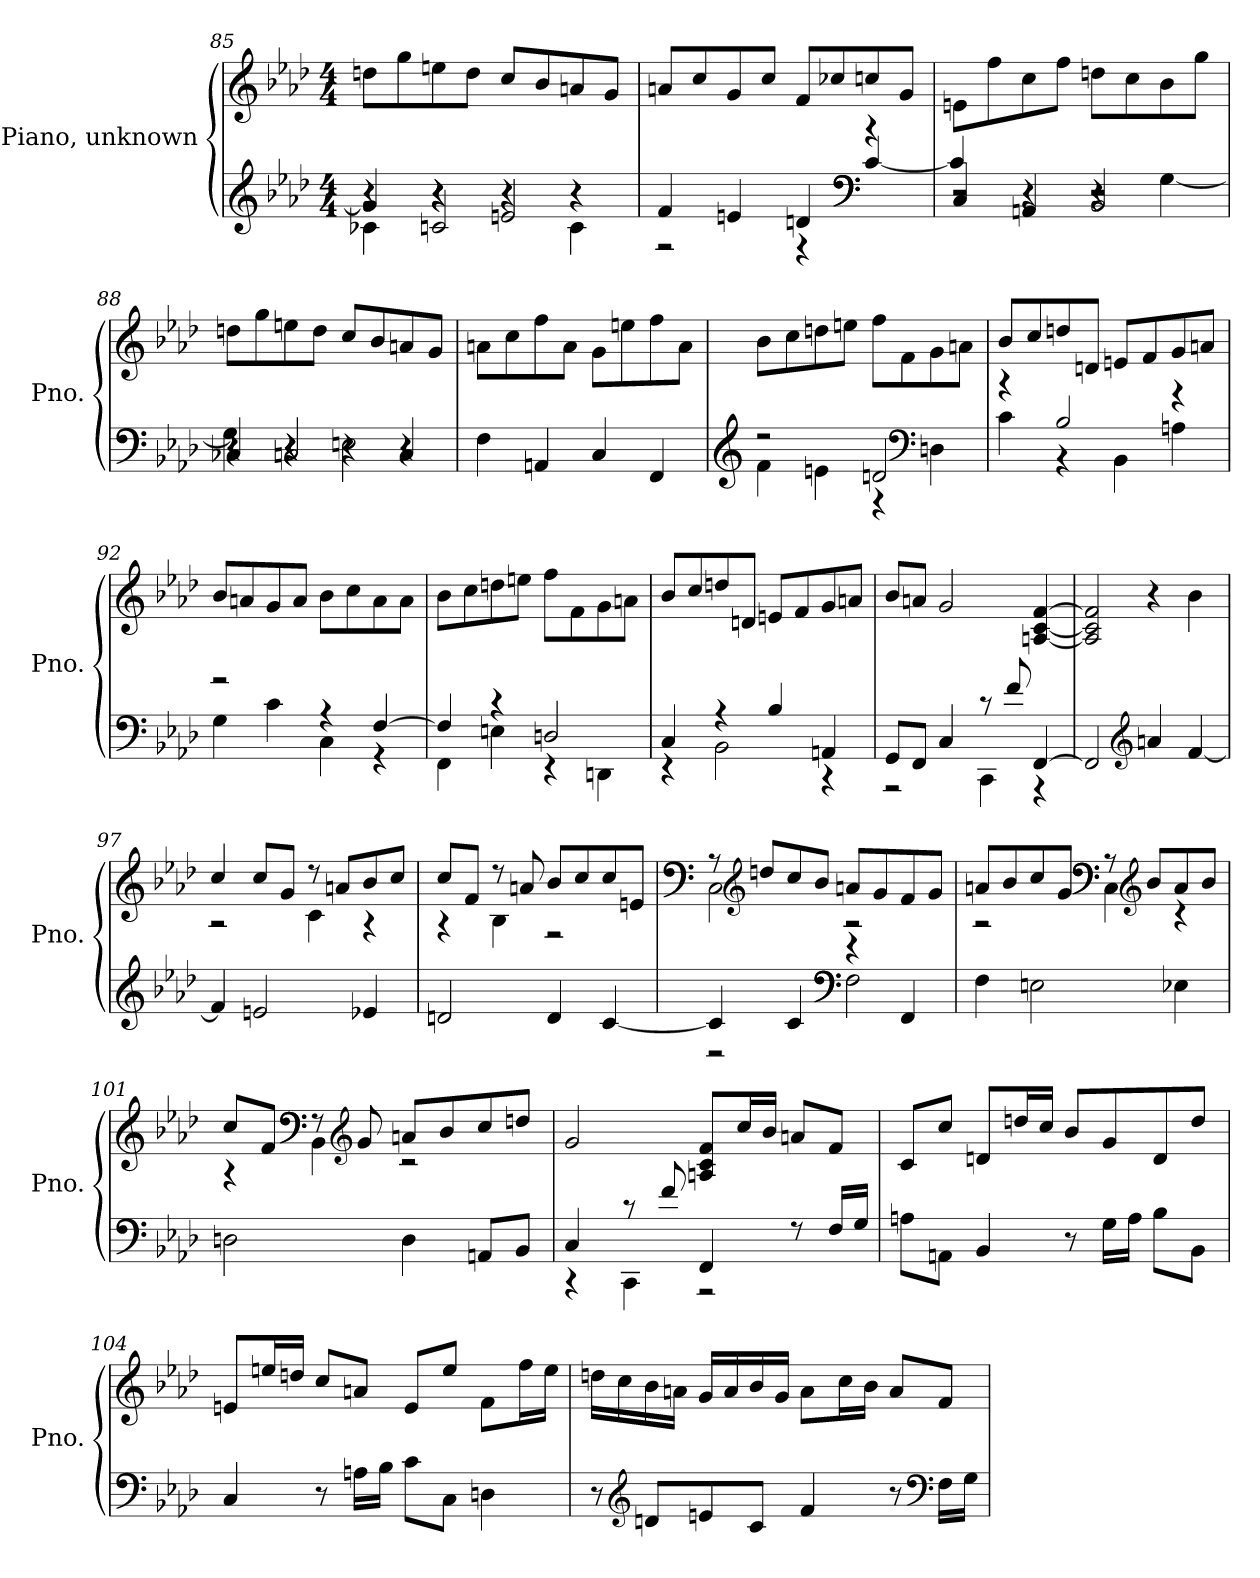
**kern	**kern
*part1	*part1
*staff2	*staff1
*I"Piano, unknown	*
*I'Pno.	*
!!LO:LB:g=z
*clefG2	*clefG2
*k[b-e-a-d-]	*k[b-e-a-d-]
*M4/4	*M4/4
=85	=85
*^	*
*	*^	*
4g/]	4c-X\	4r	8ddn\L
.	.	.	8gg\
4r	4r	2cn/	8een\
.	.	.	8dd\J
2en/	4r	.	8cc/L
.	.	.	8b-/
.	4c\	4r	8an/
.	.	.	8g/J
*	*v	*v	*
=86	=86	=86
4f/	2r	8an/L
.	.	8cc/
4en/	.	8g/
.	.	8cc/J
4dn/	4r	8f/L
.	.	8cc-X/
*clefF4	*	*
4r	[4c/	8ccn/
.	.	8g/J
=87	=87	=87
*	*^	*
4C/	2r	4c/]	8en\L
.	.	.	8ff\
4AAn/	.	4r	8cc\
.	.	.	8ff\J
2r	4r	2BB-/	8ddn\L
.	.	.	8cc\
.	[4G\	.	8b-\
.	.	.	8gg\J
=88	=88	=88	=88
4C-X/	4G\]	4r	8ddn\L
.	.	.	8gg\
4r	4r	2Cn/	8een\
.	.	.	8dd\J
4r	2En\	.	8cc/L
.	.	.	8b-/
4C/	.	4r	8an/
.	.	.	8g/J
*v	*v	*v	*
!!LO:PB:g=z
=89	=89
4F\	8an\L
.	8cc\
4AAn/	8ff\
.	8a\J
4C/	8g\L
.	8een\
4FF/	8ff\
.	8a\J
=90	=90
*clefG2	*
*^	*
2r	4f\	8b-\L
.	.	8cc\
.	4en\	8ddn\
.	.	8een\J
2dn/	4r	8ff\L
.	.	8f\
*clefF4	*	*
.	4Dn\	8g\
.	.	8an\J
=91	=91	=91
4r	4c\	8b-/L
.	.	8cc/
2B-/	4r	8ddn/
.	.	8dn/J
.	4BB-\	8en/L
.	.	8f/
4r	4An\	8g/
.	.	8an/J
=92	=92	=92
2r	4G\	8b-/L
.	.	8an/
.	4c\	8g/
.	.	8a/J
4r	4C\	8b-\L
.	.	8cc\
[4F/	4r	8a\
.	.	8a\J
!!LO:LB:g=z
=93	=93	=93
4F/]	4FF\	8b-\L
.	.	8cc\
4r	4En\	8ddn\
.	.	8een\J
2Dn/	4r	8ff\L
.	.	8f\
.	4DDn\	8g\
.	.	8an\J
=94	=94	=94
4C/	4r	8b-/L
.	.	8cc/
4r	2BB-\	8ddn/
.	.	8dn/J
4B-/	.	8en/L
.	.	8f/
4AAn/	4r	8g/
.	.	8an/J
=95	=95	=95
8GG/L	2r	8b-/L
8FF/J	.	8an/J
4C/	.	2g/
8r	4CC\	.
8f/	.	.
[4FF/	4r	[4An/ [4c/ [4f/
*v	*v	*
=96	=96
2FF/]	2A/] 2c/] 2f/]
*clefG2	*
4an/	4r
[4f/	4b-\
!!LO:LB:g=z
=97	=97
*	*^
4f/]	4cc/	2r
2en/	8cc/L	.
.	8g/J	.
.	8r	4c\
.	8an/L	.
4e-X/	8b-/	4r
.	8cc/J	.
=98	=98	=98
2dn/	8cc/L	4r
.	8f/J	.
.	8r	4B-\
.	8an/	.
4d/	8b-/L	2r
.	8cc/	.
[4c/	8cc/	.
.	8en/J	.
=99	=99	=99
*	*clefF4	*
*^	*	*
4c/]	2r	8r	2C\
*	*	*clefG2	*
.	.	8ddn/L	.
4c/	.	8cc/	.
.	.	8b-/J	.
*clefF4	*	*	*
4r	2F\	8an/L	2r
.	.	8g/	.
4FF/	.	8f/	.
.	.	8g/J	.
*v	*v	*	*
!!LO:LB:g=z	!!
=100	=100	=100
4F\	8an/L	2r
.	8b-/	.
2En\	8cc/	.
.	8g/J	.
*	*clefF4	*
.	8r	4C\
*	*clefG2	*
.	8b-/L	.
4E-X\	8a/	4r
.	8b-/J	.
=101	=101	=101
2Dn\	8cc/L	4r
.	8f/J	.
*	*clefF4	*
.	8r	4BB-\
*	*clefG2	*
.	8g/	.
4D\	8an/L	2r
.	8b-/	.
8AAn/L	8cc/	.
8BB-/J	8ddn/J	.
*	*v	*v
=102	=102
*^	*
4C/	4r	2g/
8r	4CC\	.
8f/	.	.
4FF/	2r	8An/ 8c/ 8f/L
.	.	16cc/L
.	.	16b-/JJ
8r	.	8an/L
16F/LL	.	8f/J
16G/JJ	.	.
*v	*v	*
!!LO:LB:g=z
=103	=103
8An\L	8c/L
8AAn\J	8cc/J
4BB-/	8dn/L
.	16ddn/L
.	16cc/JJ
8r	8b-/L
16G\LL	8g/
16A\JJ	.
8B-\L	8d/
8BB-\J	8dd/J
=104	=104
4C/	8en/L
.	16een/L
.	16ddn/JJ
8r	8cc/L
16An\LL	8an/J
16B-\JJ	.
8c\L	8e/L
8C\J	8ee/J
4Dn\	8f\L
.	16ff\L
.	16ee\JJ
=105	=105
8r	16ddn\LL
.	16cc\
*clefG2	*
8dn/L	16b-\
.	16an\JJ
8en/	16g/LL
.	16a/
8c/J	16b-/
.	16g/JJ
4f/	8a\L
.	16cc\L
.	16b-\JJ
8r	8a/L
*clefF4	*
16F\LL	8f/J
16G\JJ	.
=	=
*-	*-
